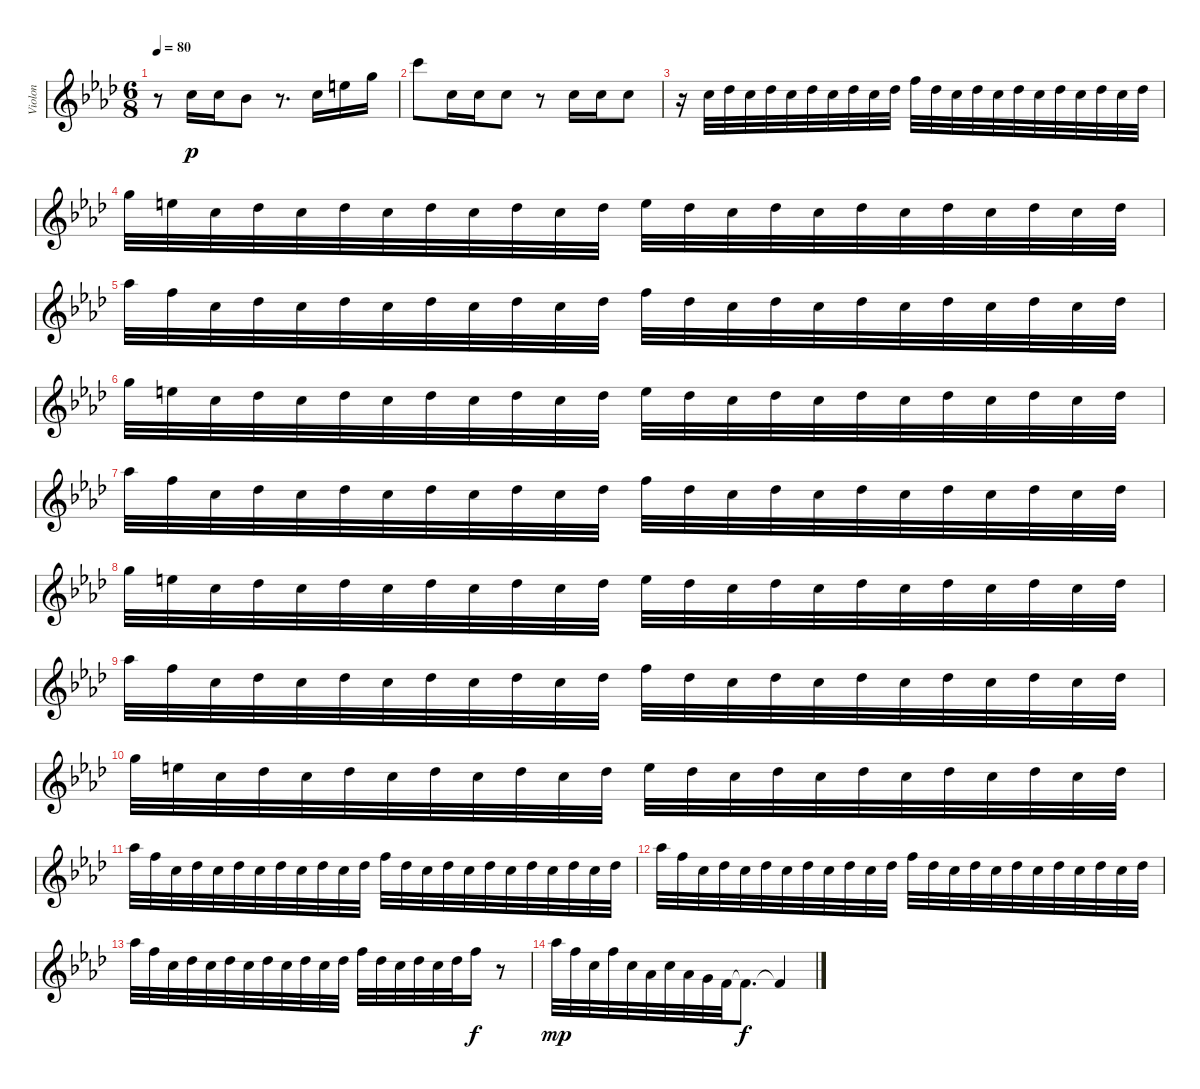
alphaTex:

\track ("Violon" "Violon") {instrument violin}
\staff {score}
\tuning (E4 B3 G3 D3 A2 E2) {hide}
\ts (6 8)
\tempo 80
\clef g2
\ks fminor
r.8{dy p} 8.1.16 8.1.16 6.1.8 r.8{d} 8.1.16 12.1.16 15.1.16 |
20.1.8 8.1.16 8.1.16 8.1.8 r.8 13.2.16 13.2.16 8.1.8 |
r.16 8.1.32 9.1.32 8.1.32 9.1.32 8.1.32 14.2.32 8.1.32 14.2.32 8.1.32 9.1.32 13.1.32 9.1.32 8.1.32 14.2.32 8.1.32 14.2.32 8.1.32 14.2.32 8.1.32 14.2.32 8.1.32 14.2.32 |
15.1.32 12.1.32 8.1.32 9.1.32 8.1.32 9.1.32 8.1.32 9.1.32 8.1.32 9.1.32 8.1.32 9.1.32 12.1.32 9.1.32 8.1.32 9.1.32 8.1.32 9.1.32 8.1.32 9.1.32 8.1.32 9.1.32 8.1.32 9.1.32 |
16.1.32 13.1.32 8.1.32 9.1.32 8.1.32 9.1.32 8.1.32 14.2.32 8.1.32 14.2.32 8.1.32 9.1.32 13.1.32 9.1.32 8.1.32 14.2.32 8.1.32 14.2.32 8.1.32 14.2.32 8.1.32 14.2.32 8.1.32 14.2.32 |
15.1.32 12.1.32 8.1.32 9.1.32 8.1.32 9.1.32 8.1.32 9.1.32 8.1.32 9.1.32 8.1.32 9.1.32 12.1.32 9.1.32 8.1.32 9.1.32 8.1.32 9.1.32 8.1.32 9.1.32 8.1.32 9.1.32 8.1.32 9.1.32 |
16.1.32 13.1.32 8.1.32 9.1.32 8.1.32 9.1.32 8.1.32 14.2.32 8.1.32 14.2.32 8.1.32 9.1.32 13.1.32 9.1.32 8.1.32 14.2.32 8.1.32 14.2.32 8.1.32 14.2.32 8.1.32 14.2.32 8.1.32 14.2.32 |
15.1.32 12.1.32 8.1.32 9.1.32 8.1.32 9.1.32 8.1.32 9.1.32 8.1.32 9.1.32 8.1.32 9.1.32 12.1.32 9.1.32 8.1.32 9.1.32 8.1.32 9.1.32 8.1.32 9.1.32 8.1.32 9.1.32 8.1.32 9.1.32 |
16.1.32 13.1.32 8.1.32 9.1.32 8.1.32 9.1.32 8.1.32 14.2.32 8.1.32 14.2.32 8.1.32 9.1.32 13.1.32 9.1.32 8.1.32 14.2.32 8.1.32 14.2.32 8.1.32 14.2.32 8.1.32 14.2.32 8.1.32 14.2.32 |
15.1.32 12.1.32 8.1.32 9.1.32 8.1.32 9.1.32 8.1.32 9.1.32 8.1.32 9.1.32 8.1.32 9.1.32 12.1.32 9.1.32 8.1.32 9.1.32 8.1.32 9.1.32 8.1.32 9.1.32 8.1.32 9.1.32 8.1.32 9.1.32 |
16.1.32 13.1.32 8.1.32 9.1.32 8.1.32 9.1.32 8.1.32 14.2.32 8.1.32 14.2.32 8.1.32 9.1.32 13.1.32 9.1.32 8.1.32 14.2.32 8.1.32 14.2.32 8.1.32 14.2.32 8.1.32 14.2.32 8.1.32 14.2.32 |
16.1.32 13.1.32 8.1.32 9.1.32 8.1.32 9.1.32 8.1.32 14.2.32 8.1.32 14.2.32 8.1.32 9.1.32 13.1.32 9.1.32 8.1.32 14.2.32 8.1.32 14.2.32 8.1.32 14.2.32 8.1.32 14.2.32 8.1.32 14.2.32 |
16.1.32 13.1.32 8.1.32 9.1.32 8.1.32 9.1.32 8.1.32 14.2.32 8.1.32 14.2.32 8.1.32 9.1.32 13.1.32 9.1.32 8.1.32 14.2.32 8.1.32 9.1.32 13.1.16{dy f} r.8 |
16.1.32{dy mp} 13.1.32 8.1.32 13.1.32 8.1.32 4.1.32 8.1.32 4.1.32 3.1.32 1.1.32 1.1{t}.8{d dy f} 1.1{t}.4
